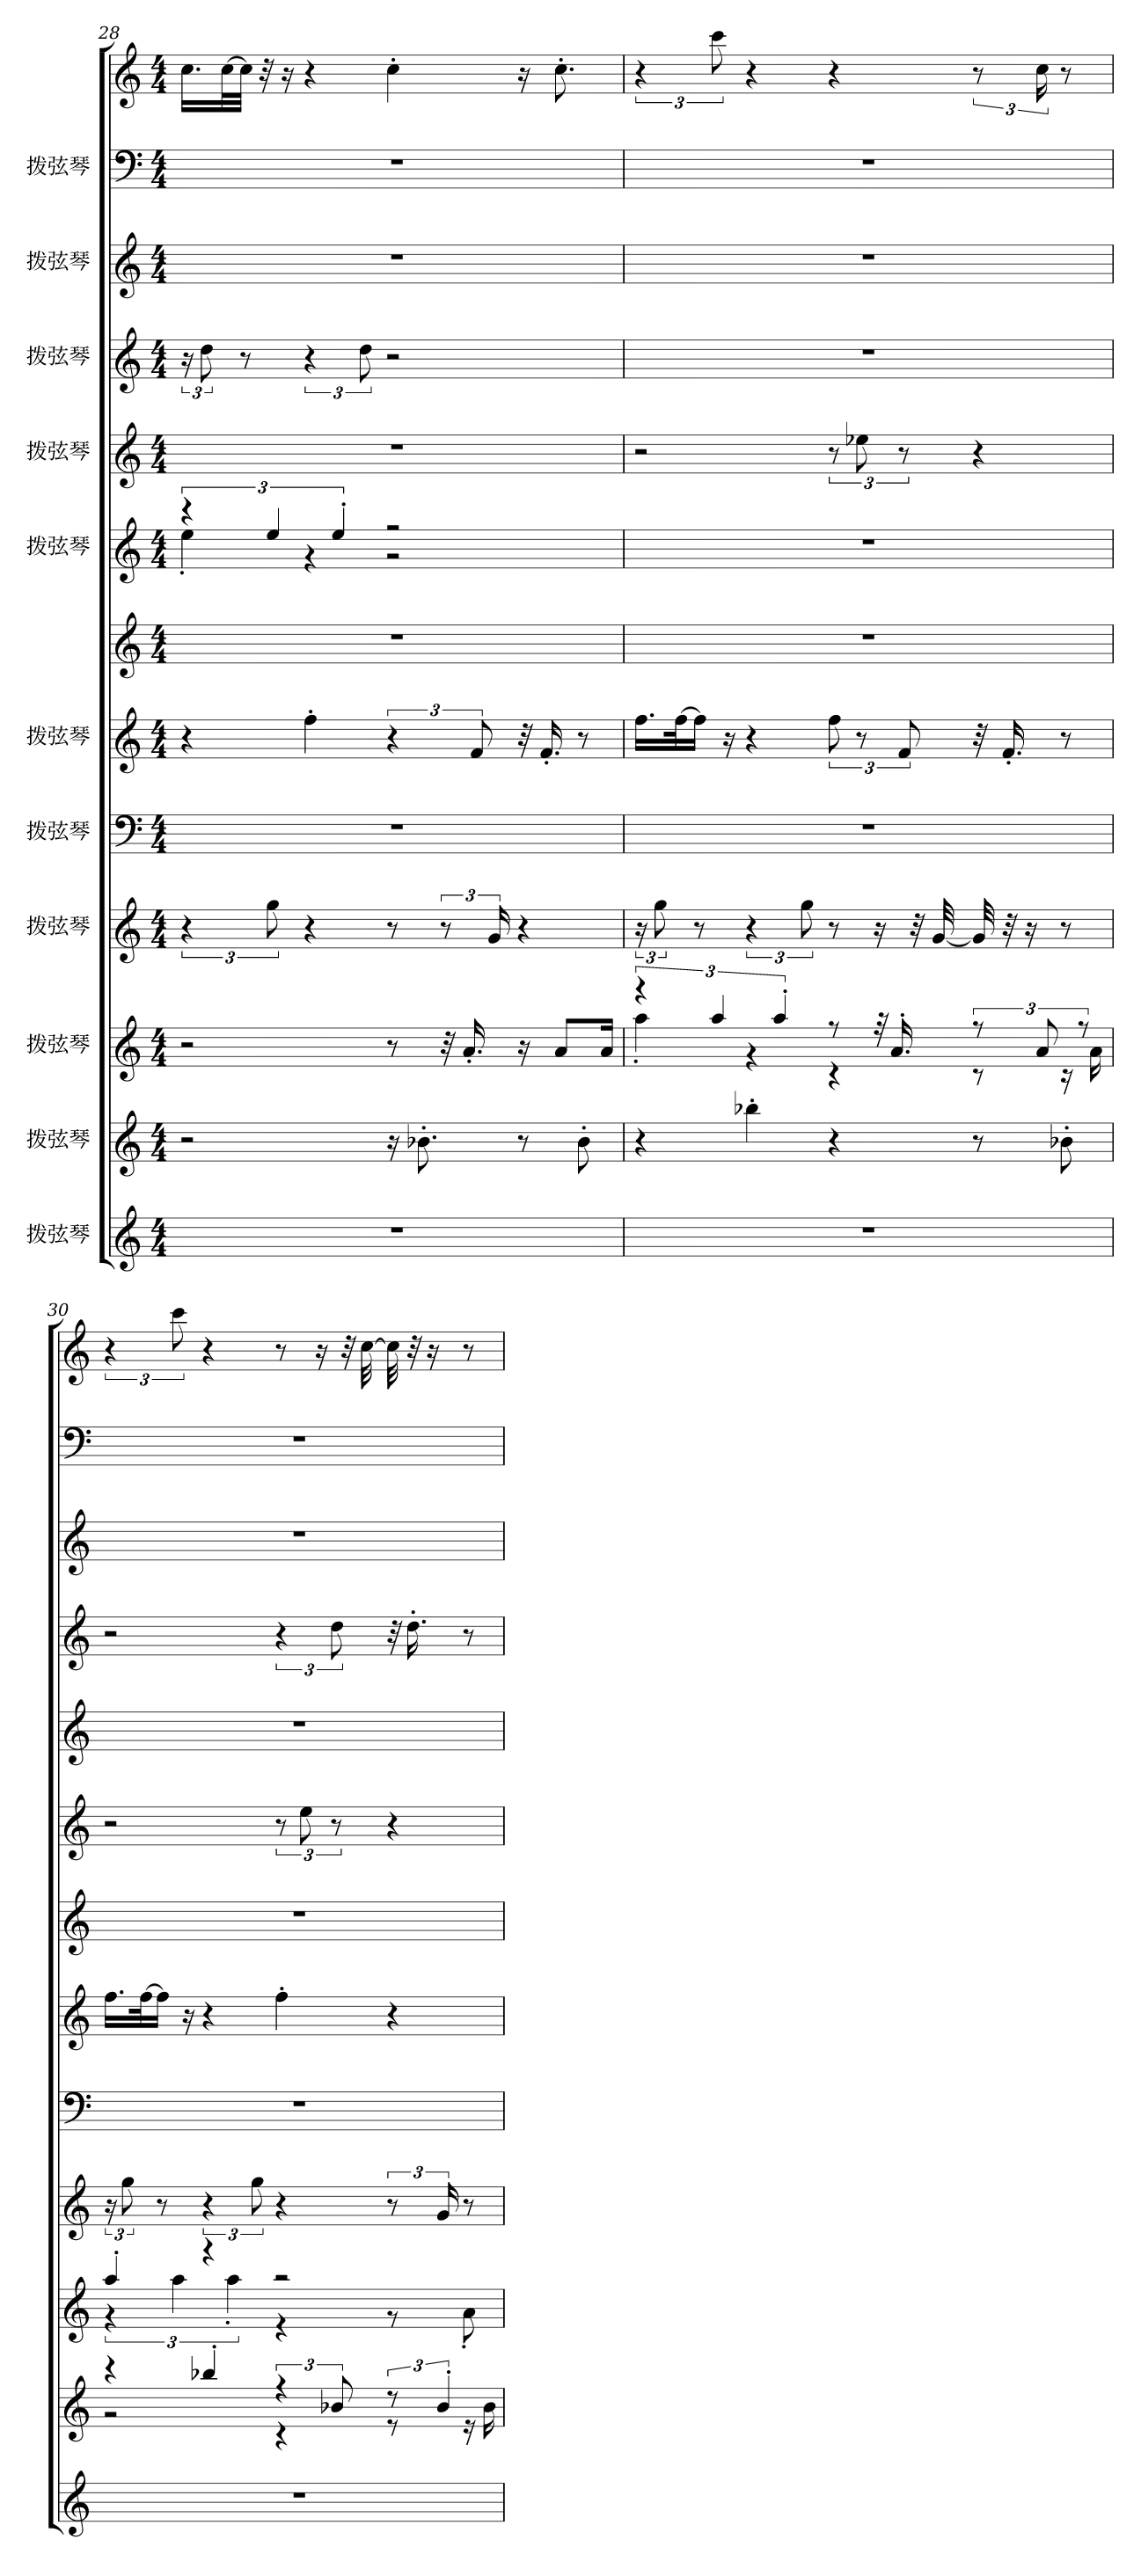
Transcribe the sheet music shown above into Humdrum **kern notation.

**kern	**kern	**kern	**kern	**kern	**kern	**kern	**kern	**kern	**kern	**kern	**kern	**kern
*part11	*part10	*part9	*part8	*part7	*part6	*part6	*part5	*part4	*part3	*part2	*part1	*part1
*staff13	*staff12	*staff11	*staff10	*staff9	*staff8	*staff7	*staff6	*staff5	*staff4	*staff3	*staff2	*staff1
*I"拨弦琴	*I"拨弦琴	*I"拨弦琴	*I"拨弦琴	*I"拨弦琴	*I"拨弦琴	*	*I"拨弦琴	*I"拨弦琴	*I"拨弦琴	*I"拨弦琴	*I"拨弦琴	*
*clefG2	*clefG2	*clefG2	*clefG2	*clefF4	*clefG2	*clefG2	*clefG2	*clefG2	*clefG2	*clefG2	*clefF4	*clefG2
*k[]	*k[]	*k[]	*k[]	*k[]	*k[]	*k[]	*k[]	*k[]	*k[]	*k[]	*k[]	*k[]
*M4/4	*M4/4	*M4/4	*M4/4	*M4/4	*M4/4	*M4/4	*M4/4	*M4/4	*M4/4	*M4/4	*M4/4	*M4/4
=28	=28	=28	=28	=28	=28	=28	=28	=28	=28	=28	=28	=28
*	*	*	*	*	*	*	*^	*	*	*	*	*
1r	2r	2r	6r	1r	4r	1r	6r	4ee'\	1r	24r	1r	1r	16.cc\LL
.	.	.	.	.	.	.	.	.	.	12dd\	.	.	.
.	.	.	.	.	.	.	.	.	.	.	.	.	[32cc\L
.	.	.	.	.	.	.	.	.	.	8r	.	.	32cc\JJJ]
.	.	.	.	.	.	.	.	.	.	.	.	.	32r
.	.	.	12gg\	.	.	.	6ee/	.	.	.	.	.	.
.	.	.	.	.	.	.	.	.	.	.	.	.	16r
.	.	.	4r	.	4ff'\	.	.	4r	.	6r	.	.	4r
.	.	.	.	.	.	.	6ee'/	.	.	.	.	.	.
.	.	.	.	.	.	.	.	.	.	12dd\	.	.	.
.	16r	8r	8r	.	6r	.	2r	2r	.	2r	.	.	4cc'\
.	8.b-X'\	.	.	.	.	.	.	.	.	.	.	.	.
.	.	32r	12r	.	.	.	.	.	.	.	.	.	.
.	.	16.a'/	.	.	.	.	.	.	.	.	.	.	.
.	.	.	.	.	12f/	.	.	.	.	.	.	.	.
.	.	.	24g/	.	.	.	.	.	.	.	.	.	.
.	8r	16r	4r	.	32r	.	.	.	.	.	.	.	16r
.	.	.	.	.	16.f'/	.	.	.	.	.	.	.	.
.	.	8a/L	.	.	.	.	.	.	.	.	.	.	8.cc'\
.	8b-'\	.	.	.	8r	.	.	.	.	.	.	.	.
.	.	16a/Jk	.	.	.	.	.	.	.	.	.	.	.
*	*	*	*	*	*	*	*v	*v	*	*	*	*	*
!!LO:PB:g=z
=29	=29	=29	=29	=29	=29	=29	=29	=29	=29	=29	=29	=29
*	*	*^	*	*	*	*	*	*	*	*	*	*
1r	4r	6r	4aa'\	24r	1r	16.ff\LL	1r	1r	2r	1r	1r	1r	6r
.	.	.	.	12gg\	.	.	.	.	.	.	.	.	.
.	.	.	.	.	.	[32ff\K	.	.	.	.	.	.	.
.	.	.	.	8r	.	16ff\JJ]	.	.	.	.	.	.	.
.	.	6aa/	.	.	.	.	.	.	.	.	.	.	12ccc\
.	.	.	.	.	.	16r	.	.	.	.	.	.	.
.	4bb-X'\	.	4r	6r	.	4r	.	.	.	.	.	.	4r
.	.	6aa'/	.	.	.	.	.	.	.	.	.	.	.
.	.	.	.	12gg\	.	.	.	.	.	.	.	.	.
.	4r	8r	4r	8r	.	12ff\	.	.	12r	.	.	.	4r
.	.	.	.	.	.	12r	.	.	12ee-X\	.	.	.	.
.	.	32r	.	16r	.	.	.	.	.	.	.	.	.
.	.	16.a'/	.	.	.	.	.	.	.	.	.	.	.
.	.	.	.	.	.	12f/	.	.	12r	.	.	.	.
.	.	.	.	32r	.	.	.	.	.	.	.	.	.
.	.	.	.	[32g/	.	.	.	.	.	.	.	.	.
.	8r	12r	8r	32g/]	.	32r	.	.	4r	.	.	.	12r
.	.	.	.	32r	.	16.f'/	.	.	.	.	.	.	.
.	.	.	.	16r	.	.	.	.	.	.	.	.	.
.	.	12a/	.	.	.	.	.	.	.	.	.	.	24cc\
.	8b-X'\	.	16r	8r	.	8r	.	.	.	.	.	.	8r
.	.	12r	.	.	.	.	.	.	.	.	.	.	.
.	.	.	16a\	.	.	.	.	.	.	.	.	.	.
=30	=30	=30	=30	=30	=30	=30	=30	=30	=30	=30	=30	=30	=30
*	*^	*	*	*	*	*	*	*	*	*	*	*	*
1r	4r	2r	4aa'/	6r	24r	1r	16.ff\LL	1r	2r	1r	2r	1r	1r	6r
.	.	.	.	.	12gg\	.	.	.	.	.	.	.	.	.
.	.	.	.	.	.	.	[32ff\K	.	.	.	.	.	.	.
.	.	.	.	.	8r	.	16ff\JJ]	.	.	.	.	.	.	.
.	.	.	.	6aa\	.	.	.	.	.	.	.	.	.	12ccc\
.	.	.	.	.	.	.	16r	.	.	.	.	.	.	.
.	4bb-X'/	.	4r	.	6r	.	4r	.	.	.	.	.	.	4r
.	.	.	.	6aa'\	.	.	.	.	.	.	.	.	.	.
.	.	.	.	.	12gg\	.	.	.	.	.	.	.	.	.
.	6r	4r	2r	4r	4r	.	4ff'\	.	12r	.	6r	.	.	8r
.	.	.	.	.	.	.	.	.	12ee\	.	.	.	.	.
.	.	.	.	.	.	.	.	.	.	.	.	.	.	16r
.	12b-X/	.	.	.	.	.	.	.	12r	.	12dd\	.	.	.
.	.	.	.	.	.	.	.	.	.	.	.	.	.	32r
.	.	.	.	.	.	.	.	.	.	.	.	.	.	[32cc\
.	12r	8r	.	8r	12r	.	4r	.	4r	.	32r	.	.	32cc\]
.	.	.	.	.	.	.	.	.	.	.	16.dd'\	.	.	32r
.	.	.	.	.	.	.	.	.	.	.	.	.	.	16r
.	6b-'/	.	.	.	24g/	.	.	.	.	.	.	.	.	.
.	.	16r	.	8a'\	8r	.	.	.	.	.	8r	.	.	8r
.	.	16b-\	.	.	.	.	.	.	.	.	.	.	.	.
*	*v	*v	*	*	*	*	*	*	*	*	*	*	*	*
*	*	*v	*v	*	*	*	*	*	*	*	*	*	*
=	=	=	=	=	=	=	=	=	=	=	=	=
*-	*-	*-	*-	*-	*-	*-	*-	*-	*-	*-	*-	*-
